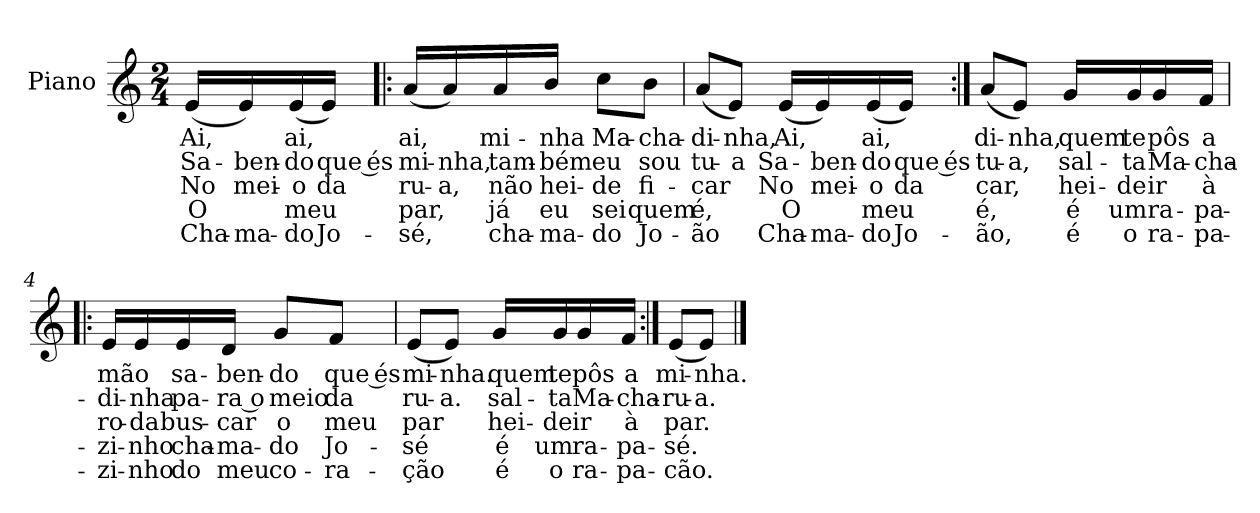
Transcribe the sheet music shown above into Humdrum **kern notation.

**kern	**text	**text	**text	**text	**text
*part1	*part1	*part1	*part1	*part1	*part1
*staff1	*staff1	*staff1	*staff1	*staff1	*staff1
*I"Piano	*	*	*	*	*
*I'Pno.	*	*	*	*	*
*clefG2	*	*	*	*	*
*k[]	*	*	*	*	*
*M2/4	*	*	*	*	*
=	=	=	=	=	=
(<16e/LL	Ai,	Sa-	No	O	Cha-
16e/)	.	-ben-	mei-	.	-ma-
(<16e/	ai,	-do	-o	meu	-do
16e/JJ)	.	que és	da	.	Jo-
=1!|:	=1!|:	=1!|:	=1!|:	=1!|:	=1!|:
(<16a/LL	ai,	mi-	ru-	par,	-sé,
16a/)	.	-nha,	-a,	.	.
16a/	mi-	tam-	não	já	cha-
16b/JJ	-nha	-bém	hei-	eu	-ma-
8cc\L	Ma-	eu	-de	sei	-do
8b\J	-cha-	sou	fi-	quem	Jo-
=2	=2	=2	=2	=2	=2
(<8a/L	-di-	tu-	-car	é,	-ão
8e/J)	-nha,	-a	.	.	.
(<16e/LL	Ai,	Sa-	No	O	Cha-
16e/)	.	-ben-	mei-	.	-ma-
(<16e/	ai,	-do	-o	meu	-do
16e/JJ)	.	que és	da	.	Jo-
!!LO:LB:g=z
=3:|!	=3:|!	=3:|!	=3:|!	=3:|!	=3:|!
(<8a/L	-di-	tu-	-car,	é,	-ão,
8e/J)	-nha,	-a,	.	.	.
16g/LL	quem	sal-	hei-	é	é
16g/	te	-ta	-de	um	o
16g/	pôs	Ma-	ir	ra-	ra-
16f/JJ	a	-cha-	à	-pa-	-pa-
=4!|:	=4!|:	=4!|:	=4!|:	=4!|:	=4!|:
16e/LL	mão	-di-	ro-	-zi-	-zi-
16e/	.	-nha	-da	-nho	-nho
16e/	sa-	pa-	bus-	cha-	do
16d/JJ	-ben-	-ra o	-car	-ma-	meu
8g/L	-do	meio	o	-do	co-
8f/J	que és	da	meu	Jo-	-ra-
=5	=5	=5	=5	=5	=5
(<8e/L	mi-	ru-	par	-sé	-ção
8e/J)	-nha.	-a.	.	.	.
16g/LL	quem	sal-	hei-	é	é
16g/	te	-ta	-de	um	o
16g/	pôs	Ma-	ir	ra-	ra-
16f/JJ	a	-cha-	à	-pa-	-pa-
!!LO:LB:g=z
=6:|!	=6:|!	=6:|!	=6:|!	=6:|!	=6:|!
(<8e/L	mi-	ru-	par.	-sé.	-cão.
8e/J)	-nha.	-a.	.	.	.
==	==	==	==	==	==
*-	*-	*-	*-	*-	*-
